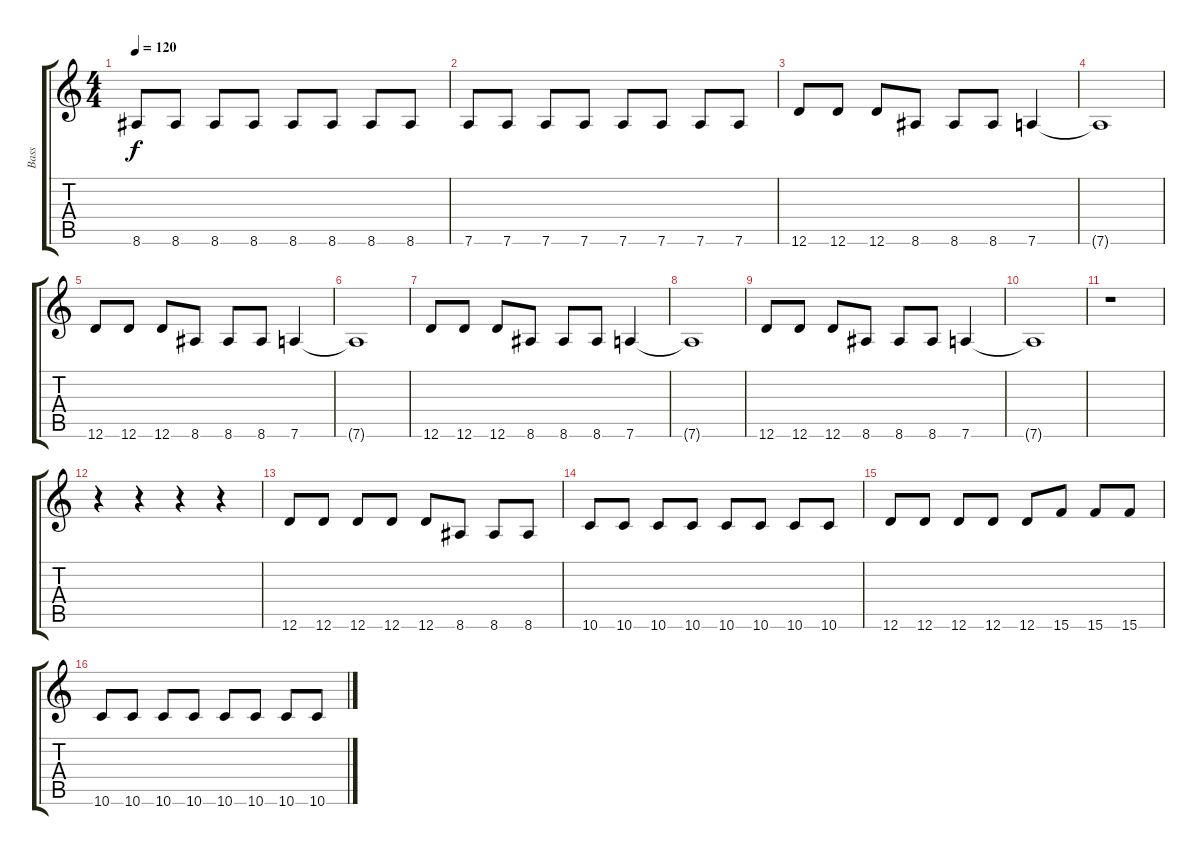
\track ("Bass" "Bass") {instrument electricbassfinger}
\staff {score tabs}
\tuning (E4 B3 G3 D3 A2 D2) {hide}
\ts (4 4)
\tempo 120
\clef g2
\ks c
8.6.8{dy f} 8.6.8 8.6.8 8.6.8 8.6.8 8.6.8 8.6.8 8.6.8 |
7.6.8 7.6.8 7.6.8 7.6.8 7.6.8 7.6.8 7.6.8 7.6.8 |
12.6.8 12.6.8 12.6.8 8.6.8 8.6.8 8.6.8 7.6.4 |
7.6{t}.1 |
12.6.8 12.6.8 12.6.8 8.6.8 8.6.8 8.6.8 7.6.4 |
7.6{t}.1 |
12.6.8 12.6.8 12.6.8 8.6.8 8.6.8 8.6.8 7.6.4 |
7.6{t}.1 |
12.6.8 12.6.8 12.6.8 8.6.8 8.6.8 8.6.8 7.6.4 |
7.6{t}.1 |
r.1 |
r.4 r.4 r.4 r.4 |
12.6.8 12.6.8 12.6.8 12.6.8 12.6.8 8.6.8 8.6.8 8.6.8 |
10.6.8 10.6.8 10.6.8 10.6.8 10.6.8 10.6.8 10.6.8 10.6.8 |
12.6.8 12.6.8 12.6.8 12.6.8 12.6.8 15.6.8 15.6.8 15.6.8 |
10.6.8 10.6.8 10.6.8 10.6.8 10.6.8 10.6.8 10.6.8 10.6.8
